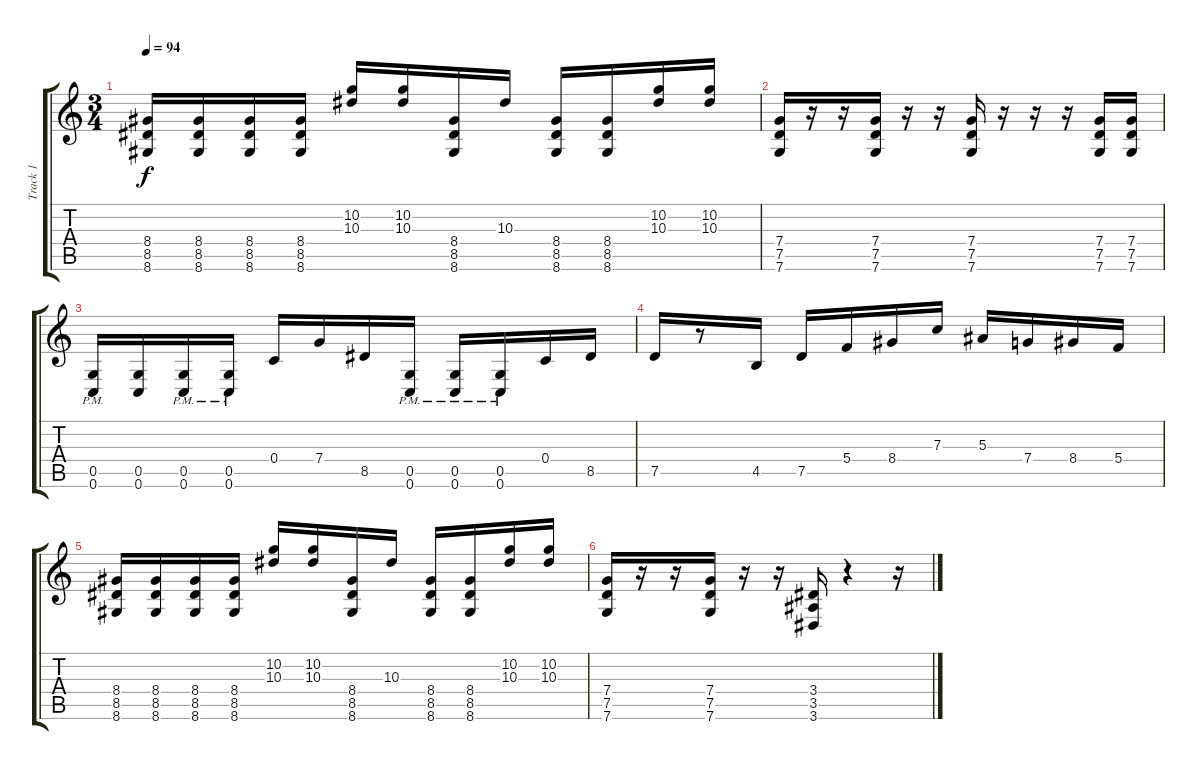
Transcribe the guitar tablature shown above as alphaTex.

\track ("Track 1" "Track 1") {instrument overdrivenguitar}
\staff {score tabs}
\tuning (D4 A3 F3 C3 G2 C2) {hide}
\ts (3 4)
\tempo 94
\clef g2
\ks c
(8.4 8.5 8.6).16{dy f} (8.4 8.5 8.6).16 (8.4 8.5 8.6).16 (8.4 8.5 8.6).16 (10.2 10.3).16 (10.2 10.3).16 (8.4 8.5 8.6).16 10.3.16 (8.4 8.5 8.6).16 (8.4 8.5 8.6).16 (10.2 10.3).16 (10.2 10.3).16 |
(7.4 7.5 7.6).16 r.16 r.16 (7.4 7.5 7.6).16 r.16 r.16 (7.4 7.5 7.6).16 r.16 r.16 r.16 (7.4 7.5 7.6).16 (7.4 7.5 7.6).16 |
(0.5{pm} 0.6{pm}).16 (0.5 0.6).16 (0.5{pm} 0.6{pm}).16 (0.5{pm} 0.6{pm}).16 0.4.16 7.4.16 8.5.16 (0.5{pm} 0.6{pm}).16 (0.5{pm} 0.6{pm}).16 (0.5{pm} 0.6{pm}).16 0.4.16 8.5.16 |
7.5.16 r.8 4.5.16 7.5.16 5.4.16 8.4.16 7.3.16 5.3.16 7.4.16 8.4.16 5.4.16 |
(8.4 8.5 8.6).16 (8.4 8.5 8.6).16 (8.4 8.5 8.6).16 (8.4 8.5 8.6).16 (10.2 10.3).16 (10.2 10.3).16 (8.4 8.5 8.6).16 10.3.16 (8.4 8.5 8.6).16 (8.4 8.5 8.6).16 (10.2 10.3).16 (10.2 10.3).16 |
(7.4 7.5 7.6).16 r.16 r.16 (7.4 7.5 7.6).16 r.16 r.16 (3.4 3.5 3.6).16 r.4 r.16
